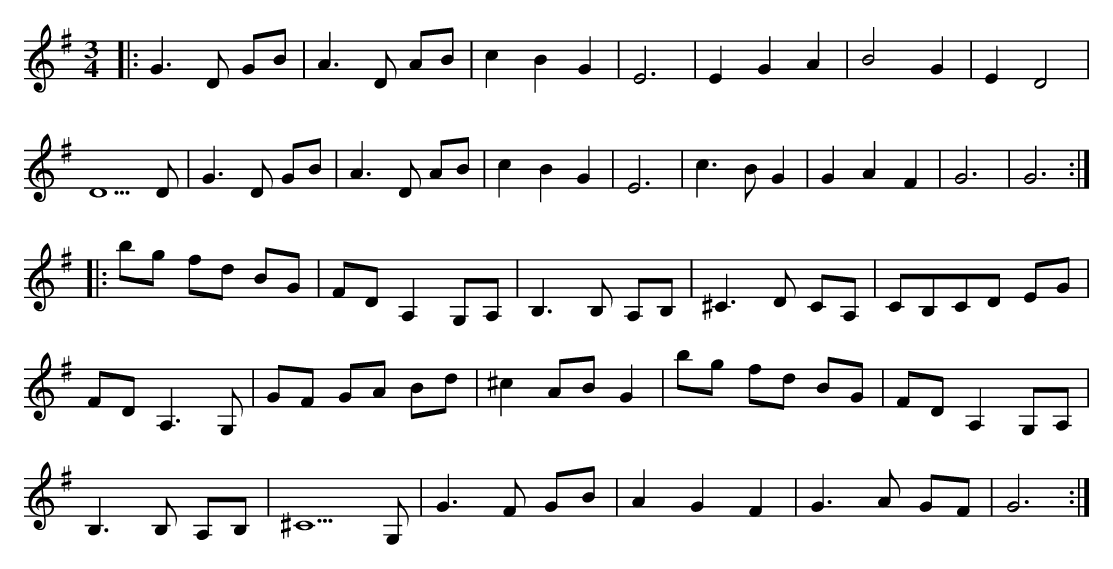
X:1
M:3/4
K:G
|:G3 D GB|A3 D AB|c2 B2 G2|E6|E2 G2 A2|B4 G2|E2 D4|
D5 D|G3 D GB|A3 D AB|c2 B2 G2|E6|c3 B G2|G2 A2 F2|G6|G6:|
|:bg fd BG|FD A,2 G,A,|B,3 B, A,B,|^C3 D CA,|CB,CD EG|
FD A,3 G,|GF GA Bd|^c2 AB G2|bg fd BG|FD A,2 G,A,|
B,3 B, A,B,|^C5 G,|G3 F GB|A2 G2 F2|G3 A GF|G6:|
